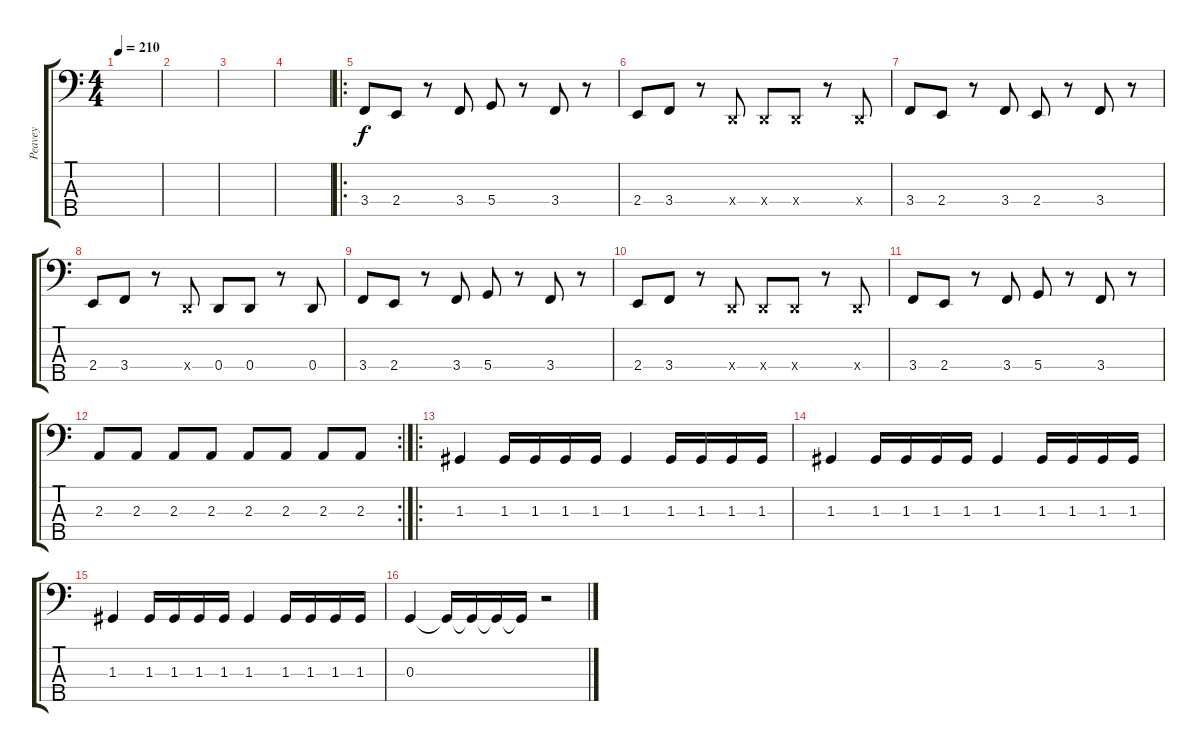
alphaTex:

\track ("Peavey" "Peavey") {instrument electricbasspick}
\staff {score tabs}
\tuning (F2 C2 G1 D1 A0) {hide}
\ts (4 4)
\tempo 210
\clef f4
\ks c
|
|
|
|
\ro
3.4.8 2.4.8 r.8 3.4.8 5.4.8 r.8 3.4.8 r.8 |
2.4.8 3.4.8 r.8 0.4{x}.8 0.4{x}.8 0.4{x}.8 r.8 0.4{x}.8 |
3.4.8 2.4.8 r.8 3.4.8 2.4.8 r.8 3.4.8 r.8 |
2.4.8 3.4.8 r.8 0.4{x}.8 0.4.8 0.4.8 r.8 0.4.8 |
3.4.8 2.4.8 r.8 3.4.8 5.4.8 r.8 3.4.8 r.8 |
2.4.8 3.4.8 r.8 0.4{x}.8 0.4{x}.8 0.4{x}.8 r.8 0.4{x}.8 |
3.4.8 2.4.8 r.8 3.4.8 5.4.8 r.8 3.4.8 r.8 |
\rc 2
2.3.8 2.3.8 2.3.8 2.3.8 2.3.8 2.3.8 2.3.8 2.3.8 |
\ro
1.3.4 1.3.16 1.3.16 1.3.16 1.3.16 1.3.4 1.3.16 1.3.16 1.3.16 1.3.16 |
1.3.4 1.3.16 1.3.16 1.3.16 1.3.16 1.3.4 1.3.16 1.3.16 1.3.16 1.3.16 |
1.3.4 1.3.16 1.3.16 1.3.16 1.3.16 1.3.4 1.3.16 1.3.16 1.3.16 1.3.16 |
0.3.4 0.3{t}.16 0.3{t}.16 0.3{t}.16 0.3{t}.16 r.2
